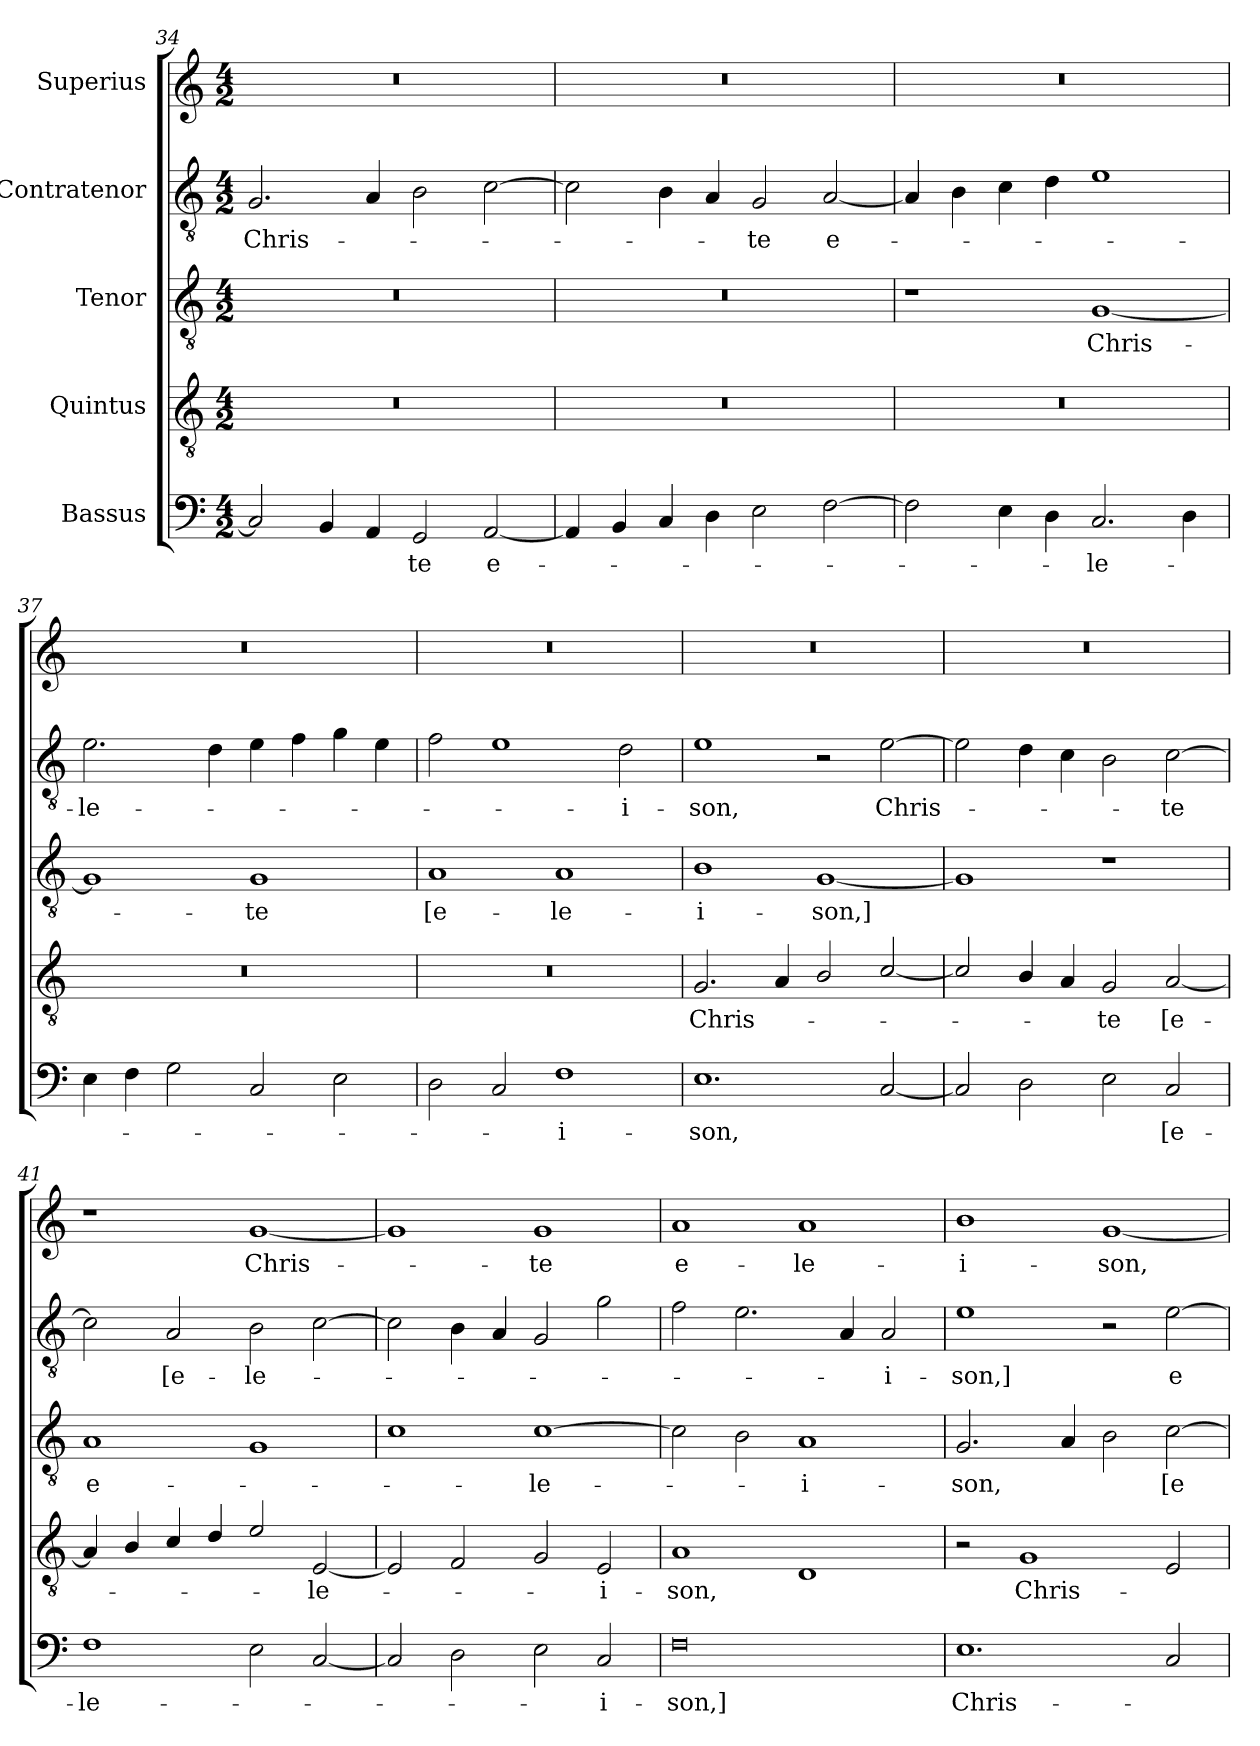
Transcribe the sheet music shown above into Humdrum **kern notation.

**kern	**text	**kern	**text	**kern	**text	**kern	**text	**kern	**text
*part5	*part5	*part4	*part4	*part3	*part3	*part2	*part2	*part1	*part1
*staff5	*staff5	*staff4	*staff4	*staff3	*staff3	*staff2	*staff2	*staff1	*staff1
*I"Bassus	*	*I"Quintus	*	*I"Tenor	*	*I"Contratenor	*	*I"Superius	*
*clefF4	*	*clefGv2	*	*clefGv2	*	*clefGv2	*	*clefG2	*
*k[]	*	*k[]	*	*k[]	*	*k[]	*	*k[]	*
*M4/2	*	*M4/2	*	*M4/2	*	*M4/2	*	*M4/2	*
=34	=34	=34	=34	=34	=34	=34	=34	=34	=34
2C/]	.	0r	.	0r	.	2.G/	Chris-	0r	.
4BB/	.	.	.	.	.	.	.	.	.
4AA/	.	.	.	.	.	4A/	.	.	.
2GG/	-te	.	.	.	.	2B\	.	.	.
[2AA/	e-	.	.	.	.	[2c\	.	.	.
=35	=35	=35	=35	=35	=35	=35	=35	=35	=35
4AA/]	.	0r	.	0r	.	2c\]	.	0r	.
4BB/	.	.	.	.	.	.	.	.	.
4C/	.	.	.	.	.	4B\	.	.	.
4D\	.	.	.	.	.	4A/	.	.	.
2E\	.	.	.	.	.	2G/	-te	.	.
[2F\	.	.	.	.	.	[2A/	e-	.	.
=36	=36	=36	=36	=36	=36	=36	=36	=36	=36
2F\]	.	0r	.	1r	.	4A/]	.	0r	.
.	.	.	.	.	.	4B\	.	.	.
4E\	.	.	.	.	.	4c\	.	.	.
4D\	.	.	.	.	.	4d\	.	.	.
2.C/	-le-	.	.	[1G/	Chris-	1e/	.	.	.
4D\	.	.	.	.	.	.	.	.	.
=37	=37	=37	=37	=37	=37	=37	=37	=37	=37
4E\	.	0r	.	1G/]	.	2.e\	-le-	0r	.
4F\	.	.	.	.	.	.	.	.	.
2G\	.	.	.	.	.	.	.	.	.
.	.	.	.	.	.	4d\	.	.	.
2C/	.	.	.	1G/	-te	4e\	.	.	.
.	.	.	.	.	.	4f\	.	.	.
2E\	.	.	.	.	.	4g\	.	.	.
.	.	.	.	.	.	4e\	.	.	.
=38	=38	=38	=38	=38	=38	=38	=38	=38	=38
2D\	.	0r	.	1A/	[e-	2f\	.	0r	.
2C/	.	.	.	.	.	1e/	.	.	.
1F\	-i-	.	.	1A/	-le-	.	.	.	.
.	.	.	.	.	.	2d\	-i-	.	.
=39	=39	=39	=39	=39	=39	=39	=39	=39	=39
1.E\	-son,	2.G/	Chris-	1B\	-i-	1e/	-son,	0r	.
.	.	4A/	.	.	.	.	.	.	.
.	.	2B/	.	[1G/	-son,]	2r	.	.	.
[2C/	.	[2c/	.	.	.	[2e\	Chris-	.	.
=40	=40	=40	=40	=40	=40	=40	=40	=40	=40
2C/]	.	2c/]	.	1G/]	.	2e\]	.	0r	.
2D\	.	4B/	.	.	.	4d\	.	.	.
.	.	4A/	.	.	.	4c\	.	.	.
2E\	.	2G/	-te	1r	.	2B\	.	.	.
2C/	[e-	[2A/	[e-	.	.	[2c\	-te	.	.
=41	=41	=41	=41	=41	=41	=41	=41	=41	=41
1F\	-le-	4A/]	.	1A/	e-	2c\]	.	1r	.
.	.	4B/	.	.	.	.	.	.	.
.	.	4c/	.	.	.	2A/	[e-	.	.
.	.	4d/	.	.	.	.	.	.	.
2E\	.	2e/	.	1G/	.	2B\	-le-	[1g/	Chris-
[2C/	.	[2E/	-le-	.	.	[2c\	.	.	.
=42	=42	=42	=42	=42	=42	=42	=42	=42	=42
2C/]	.	2E/]	.	1c\	.	2c\]	.	1g/]	.
2D\	.	2F/	.	.	.	4B\	.	.	.
.	.	.	.	.	.	4A/	.	.	.
2E\	.	2G/	.	[1c\	-le-	2G/	.	1g/	-te
2C/	-i-	2E/	-i-	.	.	2g\	.	.	.
=43	=43	=43	=43	=43	=43	=43	=43	=43	=43
0F\	-son,]	1A/	-son,	2c\]	.	2f\	.	1a/	e-
.	.	.	.	2B\	.	2.e\	.	.	.
.	.	1D/	.	1A\	-i-	.	.	1a/	-le-
.	.	.	.	.	.	4A/	.	.	.
.	.	.	.	.	.	2A/	-i-	.	.
=44	=44	=44	=44	=44	=44	=44	=44	=44	=44
1.E\	Chris-	2r	.	2.G/	-son,	1e/	-son,]	1b\	-i-
.	.	1G/	Chris-	.	.	.	.	.	.
.	.	.	.	4A/	.	.	.	.	.
.	.	.	.	2B\	.	2r	.	[1g/	-son,
2C/	.	2E/	.	[2c\	[e-	[2e\	e-	.	.
=	=	=	=	=	=	=	=	=	=
*-	*-	*-	*-	*-	*-	*-	*-	*-	*-
